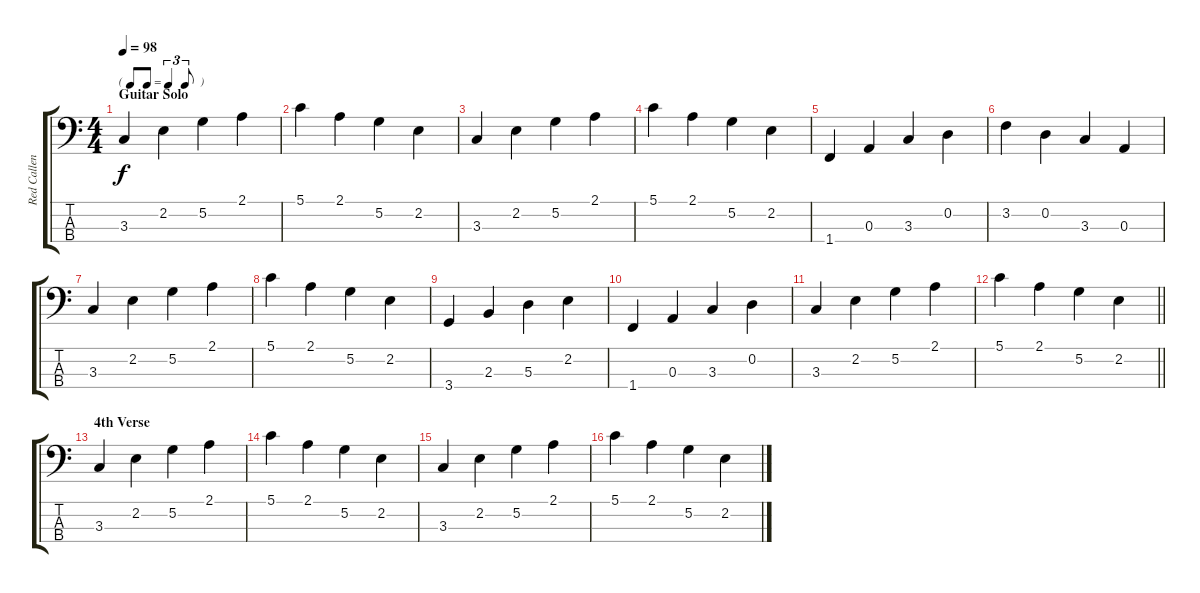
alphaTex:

\track ("Red Callender - Upright Bass" "Red Callen") {instrument acousticbass}
\staff {score tabs}
\tuning (G2 D2 A1 E1) {hide}
\ts (4 4)
\tf triplet8th
\section ("" "Guitar Solo")
\tempo 98
\clef f4
\ks c
3.3.4{dy f} 2.2.4 5.2.4 2.1.4 |
5.1.4 2.1.4 5.2.4 2.2.4 |
3.3.4 2.2.4 5.2.4 2.1.4 |
5.1.4 2.1.4 5.2.4 2.2.4 |
1.4.4 0.3.4 3.3.4 0.2.4 |
3.2.4 0.2.4 3.3.4 0.3.4 |
3.3.4 2.2.4 5.2.4 2.1.4 |
5.1.4 2.1.4 5.2.4 2.2.4 |
3.4.4 2.3.4 5.3.4 2.2.4 |
1.4.4 0.3.4 3.3.4 0.2.4 |
3.3.4 2.2.4 5.2.4 2.1.4 |
\barLineRight lightlight
5.1.4 2.1.4 5.2.4 2.2.4 |
\section ("" "4th Verse")
3.3.4 2.2.4 5.2.4 2.1.4 |
5.1.4 2.1.4 5.2.4 2.2.4 |
3.3.4 2.2.4 5.2.4 2.1.4 |
5.1.4 2.1.4 5.2.4 2.2.4
